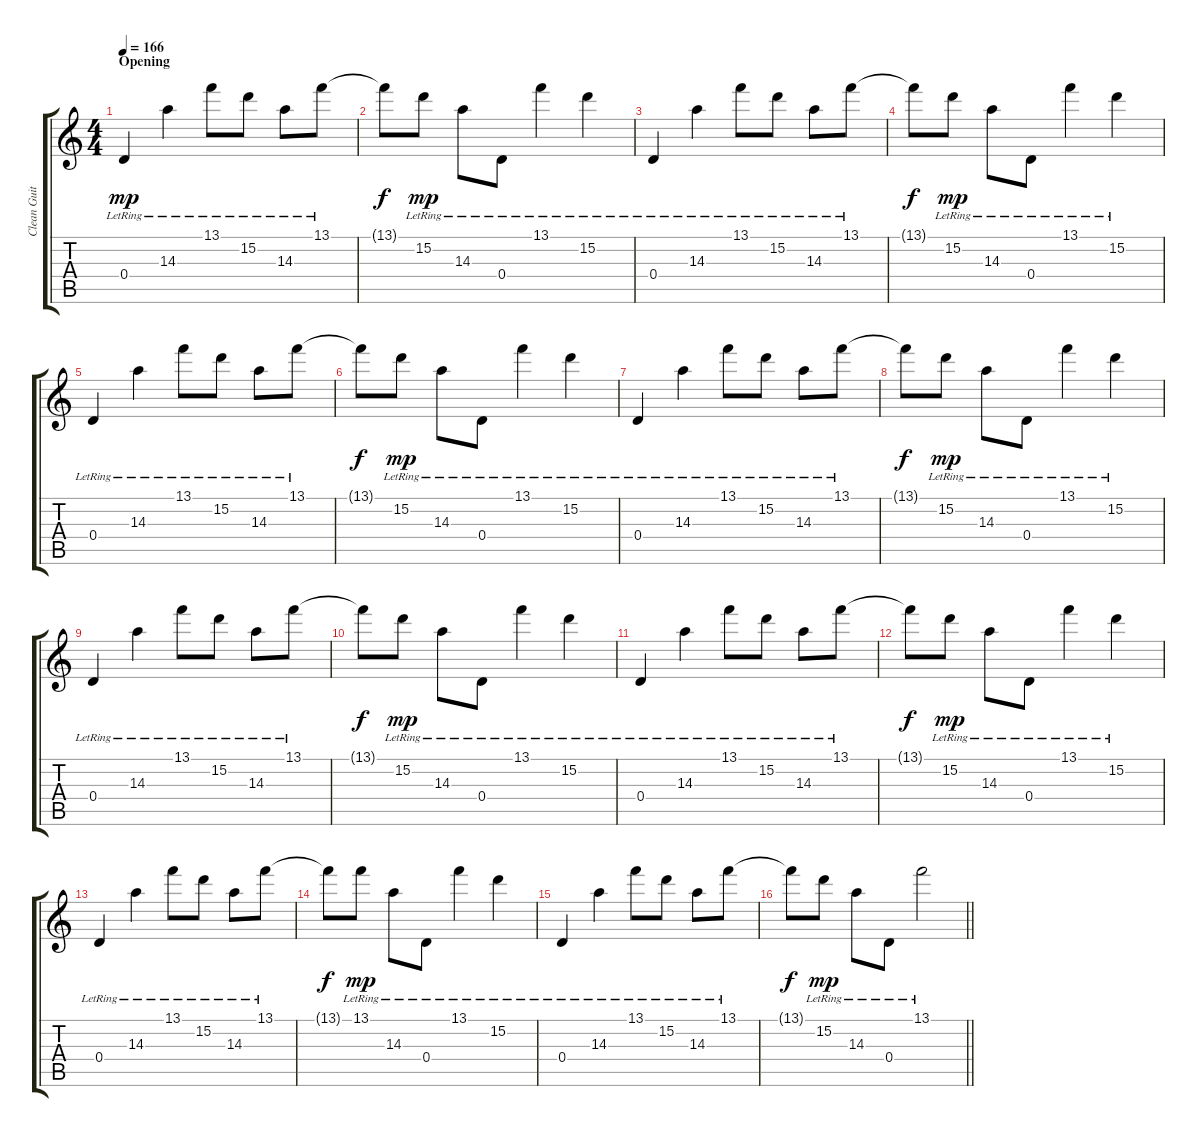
\track ("Clean Guitar" "Clean Guit") {instrument electricguitarclean}
\staff {score tabs}
\tuning (E4 B3 G3 D3 A2 E2) {hide}
\ts (4 4)
\section ("" "Opening")
\tempo 166
\clef g2
\ks c
0.4{lr}.4{dy mp instrument electricguitarclean} 14.3{lr}.4 13.1{lr}.8 15.2{lr}.8 14.3{lr}.8 13.1{lr}.8 |
13.1{t}.8{dy f} 15.2{lr}.8{dy mp} 14.3{lr}.8 0.4{lr}.8 13.1{lr}.4 15.2{lr}.4 |
0.4{lr}.4 14.3{lr}.4 13.1{lr}.8 15.2{lr}.8 14.3{lr}.8 13.1{lr}.8 |
13.1{t}.8{dy f} 15.2{lr}.8{dy mp} 14.3{lr}.8 0.4{lr}.8 13.1{lr}.4 15.2{lr}.4 |
0.4{lr}.4 14.3{lr}.4 13.1{lr}.8 15.2{lr}.8 14.3{lr}.8 13.1{lr}.8 |
13.1{t}.8{dy f} 15.2{lr}.8{dy mp} 14.3{lr}.8 0.4{lr}.8 13.1{lr}.4 15.2{lr}.4 |
0.4{lr}.4 14.3{lr}.4 13.1{lr}.8 15.2{lr}.8 14.3{lr}.8 13.1{lr}.8 |
13.1{t}.8{dy f} 15.2{lr}.8{dy mp} 14.3{lr}.8 0.4{lr}.8 13.1{lr}.4 15.2{lr}.4 |
0.4{lr}.4 14.3{lr}.4 13.1{lr}.8 15.2{lr}.8 14.3{lr}.8 13.1{lr}.8 |
13.1{t}.8{dy f} 15.2{lr}.8{dy mp} 14.3{lr}.8 0.4{lr}.8 13.1{lr}.4 15.2{lr}.4 |
0.4{lr}.4 14.3{lr}.4 13.1{lr}.8 15.2{lr}.8 14.3{lr}.8 13.1{lr}.8 |
13.1{t}.8{dy f} 15.2{lr}.8{dy mp} 14.3{lr}.8 0.4{lr}.8 13.1{lr}.4 15.2{lr}.4 |
0.4{lr}.4 14.3{lr}.4 13.1{lr}.8 15.2{lr}.8 14.3{lr}.8 13.1{lr}.8 |
13.1{t}.8{dy f} 13.1{lr}.8{dy mp} 14.3{lr}.8 0.4{lr}.8 13.1{lr}.4 15.2{lr}.4 |
0.4{lr}.4 14.3{lr}.4 13.1{lr}.8 15.2{lr}.8 14.3{lr}.8 13.1{lr}.8 |
\barLineRight lightlight
13.1{t}.8{dy f} 15.2{lr}.8{dy mp} 14.3{lr}.8 0.4{lr}.8 13.1{lr}.2
